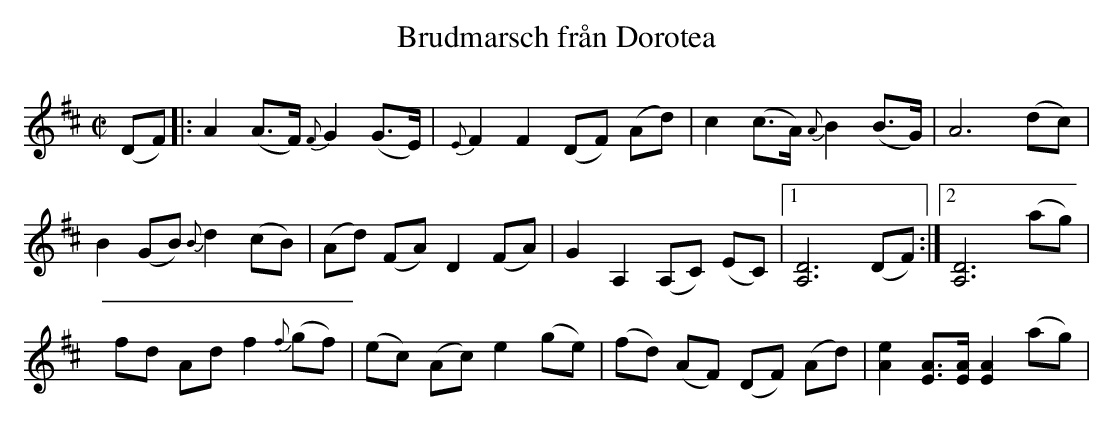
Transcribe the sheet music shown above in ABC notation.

X:1
T: Brudmarsch från Dorotea
M: C|
L: 1/8
K: D
(DF) |: A2(A>F) {F}G2(G>E) | {E}F2F2 (DF) (Ad) | c2(c>A) {A}B2(B>G) | A6 (dc) |
B2(GB) {B}d2(cB) | (Ad) (FA) D2(FA) | G2A,2 (A,C) (EC) |1 [A,D]6 (DF) :|2 [A,D]6 (ag) |
fd Ad f2 {f}(gf) | (ec) (Ac) e2(ge) | (fd) (AF) (DF) (Ad) | [Ae]2 [EA]>[EA] [EA]2 (ag) |
